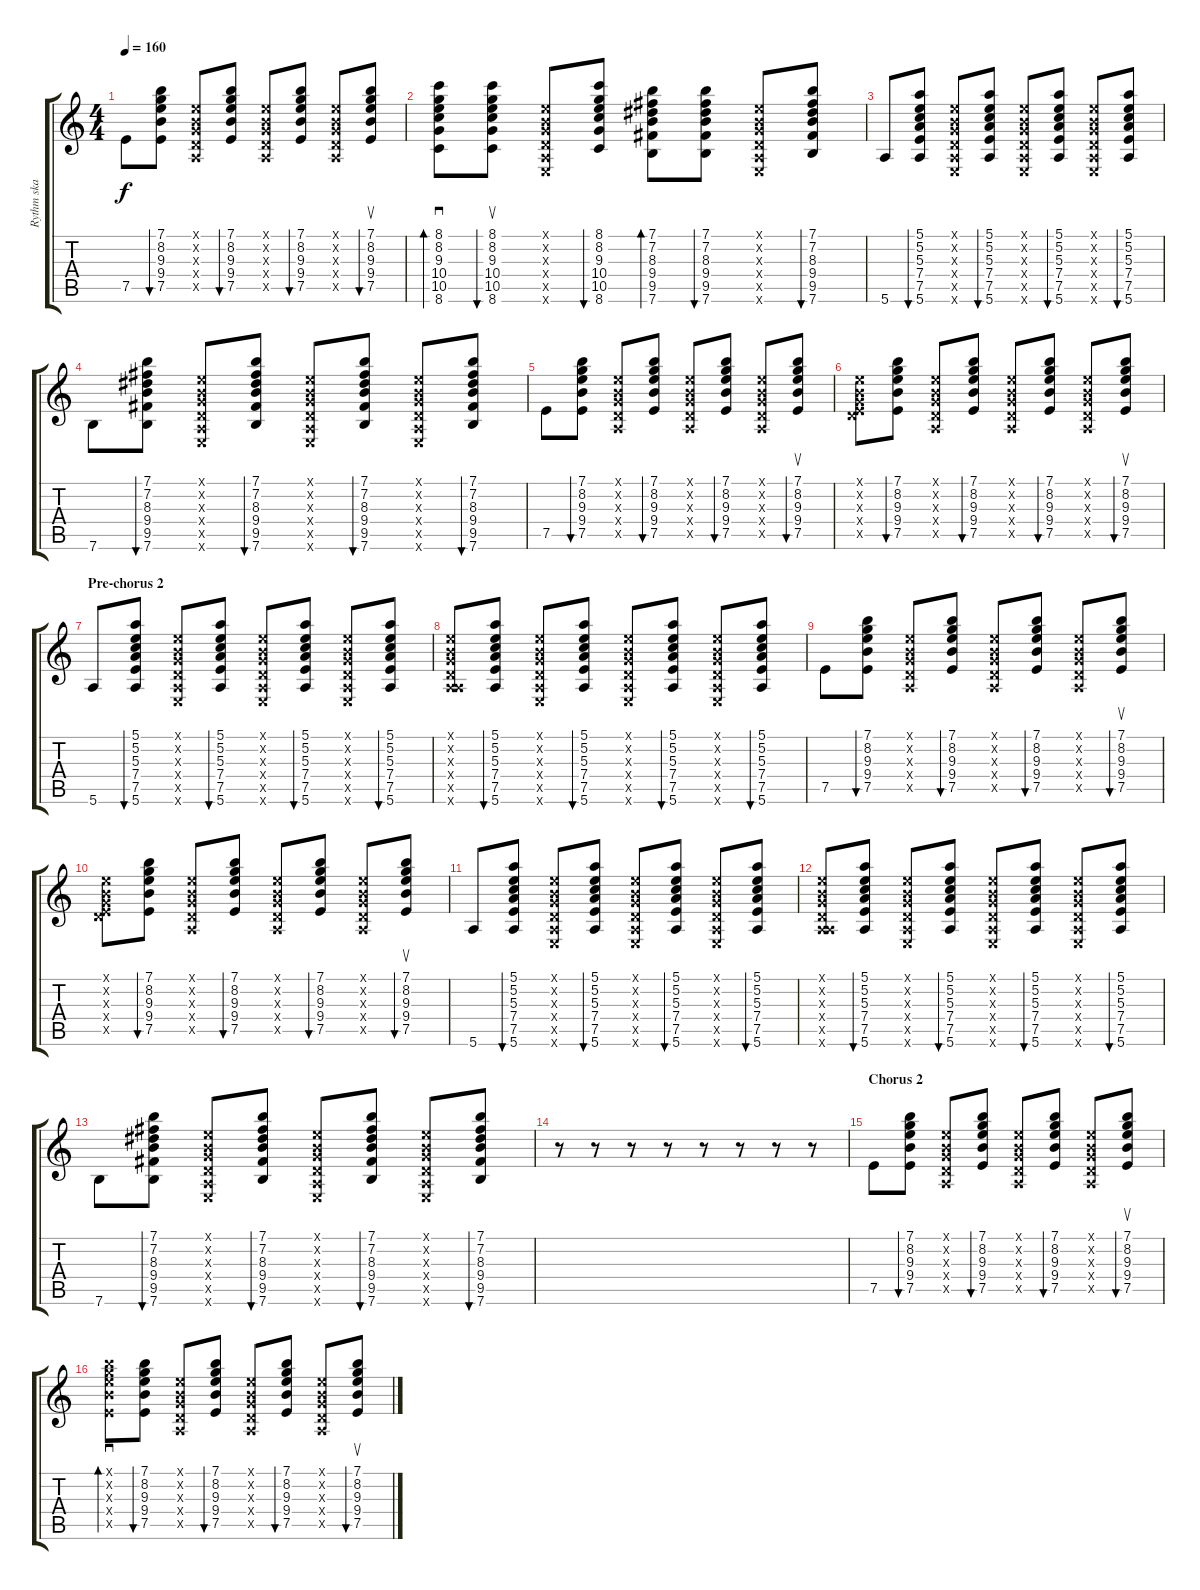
\track ("Rythm ska" "Rythm ska") {instrument electricguitarjazz}
\staff {score tabs}
\tuning (E4 B3 G3 D3 A2 E2) {hide}
\ts (4 4)
\tempo 160
\clef g2
\ks c
7.5.8{dy f} (7.1 8.2 9.3 9.4 7.5).8{bu 60} (0.1{x} 0.2{x} 0.3{x} 0.4{x} 0.5{x}).8 (7.1 8.2 9.3 9.4 7.5).8{bu 60} (0.1{x} 0.2{x} 0.3{x} 0.4{x} 0.5{x}).8 (7.1 8.2 9.3 9.4 7.5).8{bu 60} (0.1{x} 0.2{x} 0.3{x} 0.4{x} 0.5{x}).8 (7.1 8.2 9.3 9.4 7.5).8{su bu 60} |
(8.1 8.2 9.3 10.4 10.5 8.6).8{sd bd 60} (8.1 8.2 9.3 10.4 10.5 8.6).8{su bu 60} (0.1{x} 0.2{x} 0.3{x} 0.4{x} 0.5{x} 0.6{x}).8 (8.1 8.2 9.3 10.4 10.5 8.6).8{bu 60} (7.1 7.2 8.3 9.4 9.5 7.6).8{bd 60} (7.1 7.2 8.3 9.4 9.5 7.6).8{bu 60} (0.1{x} 0.2{x} 0.3{x} 0.4{x} 0.5{x} 0.6{x}).8 (7.1 7.2 8.3 9.4 9.5 7.6).8{bu 60} |
5.6.8 (5.1 5.2 5.3 7.4 7.5 5.6).8{bu 60} (0.1{x} 0.2{x} 0.3{x} 0.4{x} 0.5{x} 0.6{x}).8 (5.1 5.2 5.3 7.4 7.5 5.6).8{bu 60} (0.1{x} 0.2{x} 0.3{x} 0.4{x} 0.5{x} 0.6{x}).8 (5.1 5.2 5.3 7.4 7.5 5.6).8{bu 60} (0.1{x} 0.2{x} 0.3{x} 0.4{x} 0.5{x} 0.6{x}).8 (5.1 5.2 5.3 7.4 7.5 5.6).8{bu 60} |
7.6.8 (7.1 7.2 8.3 9.4 9.5 7.6).8{bu 60} (0.1{x} 0.2{x} 0.3{x} 0.4{x} 0.5{x} 0.6{x}).8 (7.1 7.2 8.3 9.4 9.5 7.6).8{bu 60} (0.1{x} 0.2{x} 0.3{x} 0.4{x} 0.5{x} 0.6{x}).8 (7.1 7.2 8.3 9.4 9.5 7.6).8{bu 60} (0.1{x} 0.2{x} 0.3{x} 0.4{x} 0.5{x} 0.6{x}).8 (7.1 7.2 8.3 9.4 9.5 7.6).8{bu 60} |
7.5.8 (7.1 8.2 9.3 9.4 7.5).8{bu 60} (0.1{x} 0.2{x} 0.3{x} 0.4{x} 0.5{x}).8 (7.1 8.2 9.3 9.4 7.5).8{bu 60} (0.1{x} 0.2{x} 0.3{x} 0.4{x} 0.5{x}).8 (7.1 8.2 9.3 9.4 7.5).8{bu 60} (0.1{x} 0.2{x} 0.3{x} 0.4{x} 0.5{x}).8 (7.1 8.2 9.3 9.4 7.5).8{su bu 60} |
(0.1{x} 0.2{x} 0.3{x} 0.4{x} 7.5{x}).8 (7.1 8.2 9.3 9.4 7.5).8{bu 60} (0.1{x} 0.2{x} 0.3{x} 0.4{x} 0.5{x}).8 (7.1 8.2 9.3 9.4 7.5).8{bu 60} (0.1{x} 0.2{x} 0.3{x} 0.4{x} 0.5{x}).8 (7.1 8.2 9.3 9.4 7.5).8{bu 60} (0.1{x} 0.2{x} 0.3{x} 0.4{x} 0.5{x}).8 (7.1 8.2 9.3 9.4 7.5).8{su bu 60} |
\section ("" "Pre-chorus 2")
5.6.8 (5.1 5.2 5.3 7.4 7.5 5.6).8{bu 60} (0.1{x} 0.2{x} 0.3{x} 0.4{x} 0.5{x} 0.6{x}).8 (5.1 5.2 5.3 7.4 7.5 5.6).8{bu 60} (0.1{x} 0.2{x} 0.3{x} 0.4{x} 0.5{x} 0.6{x}).8 (5.1 5.2 5.3 7.4 7.5 5.6).8{bu 60} (0.1{x} 0.2{x} 0.3{x} 0.4{x} 0.5{x} 0.6{x}).8 (5.1 5.2 5.3 7.4 7.5 5.6).8{bu 60} |
(0.1{x} 0.2{x} 0.3{x} 0.4{x} 0.5{x} 5.6{x}).8 (5.1 5.2 5.3 7.4 7.5 5.6).8{bu 60} (0.1{x} 0.2{x} 0.3{x} 0.4{x} 0.5{x} 0.6{x}).8 (5.1 5.2 5.3 7.4 7.5 5.6).8{bu 60} (0.1{x} 0.2{x} 0.3{x} 0.4{x} 0.5{x} 0.6{x}).8 (5.1 5.2 5.3 7.4 7.5 5.6).8{bu 60} (0.1{x} 0.2{x} 0.3{x} 0.4{x} 0.5{x} 0.6{x}).8 (5.1 5.2 5.3 7.4 7.5 5.6).8{bu 60} |
7.5.8 (7.1 8.2 9.3 9.4 7.5).8{bu 60} (0.1{x} 0.2{x} 0.3{x} 0.4{x} 0.5{x}).8 (7.1 8.2 9.3 9.4 7.5).8{bu 60} (0.1{x} 0.2{x} 0.3{x} 0.4{x} 0.5{x}).8 (7.1 8.2 9.3 9.4 7.5).8{bu 60} (0.1{x} 0.2{x} 0.3{x} 0.4{x} 0.5{x}).8 (7.1 8.2 9.3 9.4 7.5).8{su bu 60} |
(0.1{x} 0.2{x} 0.3{x} 0.4{x} 7.5{x}).8 (7.1 8.2 9.3 9.4 7.5).8{bu 60} (0.1{x} 0.2{x} 0.3{x} 0.4{x} 0.5{x}).8 (7.1 8.2 9.3 9.4 7.5).8{bu 60} (0.1{x} 0.2{x} 0.3{x} 0.4{x} 0.5{x}).8 (7.1 8.2 9.3 9.4 7.5).8{bu 60} (0.1{x} 0.2{x} 0.3{x} 0.4{x} 0.5{x}).8 (7.1 8.2 9.3 9.4 7.5).8{su bu 60} |
5.6.8 (5.1 5.2 5.3 7.4 7.5 5.6).8{bu 60} (0.1{x} 0.2{x} 0.3{x} 0.4{x} 0.5{x} 0.6{x}).8 (5.1 5.2 5.3 7.4 7.5 5.6).8{bu 60} (0.1{x} 0.2{x} 0.3{x} 0.4{x} 0.5{x} 0.6{x}).8 (5.1 5.2 5.3 7.4 7.5 5.6).8{bu 60} (0.1{x} 0.2{x} 0.3{x} 0.4{x} 0.5{x} 0.6{x}).8 (5.1 5.2 5.3 7.4 7.5 5.6).8{bu 60} |
(0.1{x} 0.2{x} 0.3{x} 0.4{x} 0.5{x} 5.6{x}).8 (5.1 5.2 5.3 7.4 7.5 5.6).8{bu 60} (0.1{x} 0.2{x} 0.3{x} 0.4{x} 0.5{x} 0.6{x}).8 (5.1 5.2 5.3 7.4 7.5 5.6).8{bu 60} (0.1{x} 0.2{x} 0.3{x} 0.4{x} 0.5{x} 0.6{x}).8 (5.1 5.2 5.3 7.4 7.5 5.6).8{bu 60} (0.1{x} 0.2{x} 0.3{x} 0.4{x} 0.5{x} 0.6{x}).8 (5.1 5.2 5.3 7.4 7.5 5.6).8{bu 60} |
7.6.8 (7.1 7.2 8.3 9.4 9.5 7.6).8{bu 60} (0.1{x} 0.2{x} 0.3{x} 0.4{x} 0.5{x} 0.6{x}).8 (7.1 7.2 8.3 9.4 9.5 7.6).8{bu 60} (0.1{x} 0.2{x} 0.3{x} 0.4{x} 0.5{x} 0.6{x}).8 (7.1 7.2 8.3 9.4 9.5 7.6).8{bu 60} (0.1{x} 0.2{x} 0.3{x} 0.4{x} 0.5{x} 0.6{x}).8 (7.1 7.2 8.3 9.4 9.5 7.6).8{bu 60} |
r.8 r.8 r.8 r.8 r.8 r.8 r.8 r.8 |
\section ("" "Chorus 2")
7.5.8 (7.1 8.2 9.3 9.4 7.5).8{bu 60} (0.1{x} 0.2{x} 0.3{x} 0.4{x} 0.5{x}).8 (7.1 8.2 9.3 9.4 7.5).8{bu 60} (0.1{x} 0.2{x} 0.3{x} 0.4{x} 0.5{x}).8 (7.1 8.2 9.3 9.4 7.5).8{bu 60} (0.1{x} 0.2{x} 0.3{x} 0.4{x} 0.5{x}).8 (7.1 8.2 9.3 9.4 7.5).8{su bu 60} |
(7.1{x} 8.2{x} 9.3{x} 9.4{x} 7.5{x}).8{sd bd 60} (7.1 8.2 9.3 9.4 7.5).8{bu 60} (0.1{x} 0.2{x} 0.3{x} 0.4{x} 0.5{x}).8 (7.1 8.2 9.3 9.4 7.5).8{bu 60} (0.1{x} 0.2{x} 0.3{x} 0.4{x} 0.5{x}).8 (7.1 8.2 9.3 9.4 7.5).8{bu 60} (0.1{x} 0.2{x} 0.3{x} 0.4{x} 0.5{x}).8 (7.1 8.2 9.3 9.4 7.5).8{su bu 60}
